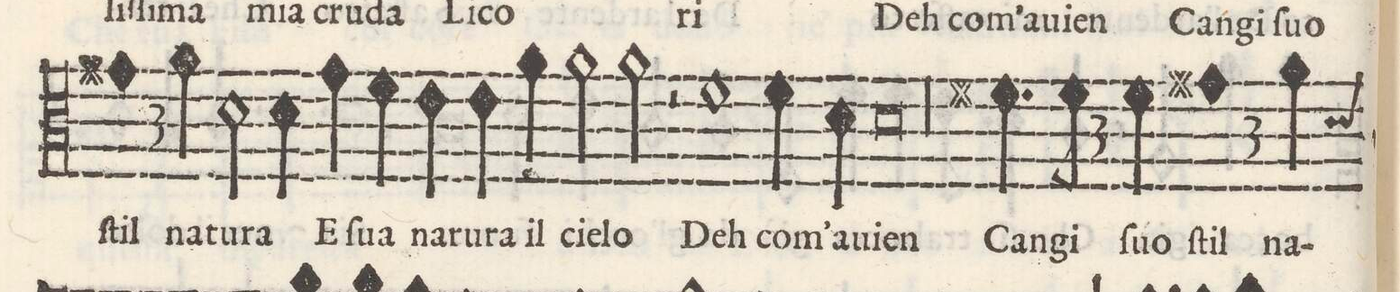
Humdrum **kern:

**kern	**text
*I"Quinto	*
*clefC3	*
*k[]	*
*met(C)	*
*M2/1	*
*col	*
3%2g#X	ſtil
3a\	na-
*Xcol	*
2d\	-tu-
4d\	-ra
4gny\	E
=12-	=12-
4fny\	ſua
4e\	na-
4e\	-ru-
4a\	-ra il
2a\	cie-
2a\	-lo
=13-	=13-
2r	.
1f	Deh
4f\	com'
4d\	au-
=14-	=14-
0d	-ien
=15-	=15-
00r	.
=16-	=16-
=17-	=17-
*col	*
3.f#X\	Can-
6f#\	-gi
3f#\	ſuo
*Xcol	*
*col	*
3%2g#X	ſtil
3a\	na-
*Xcol	*
=18-	=18-
*-	*-
